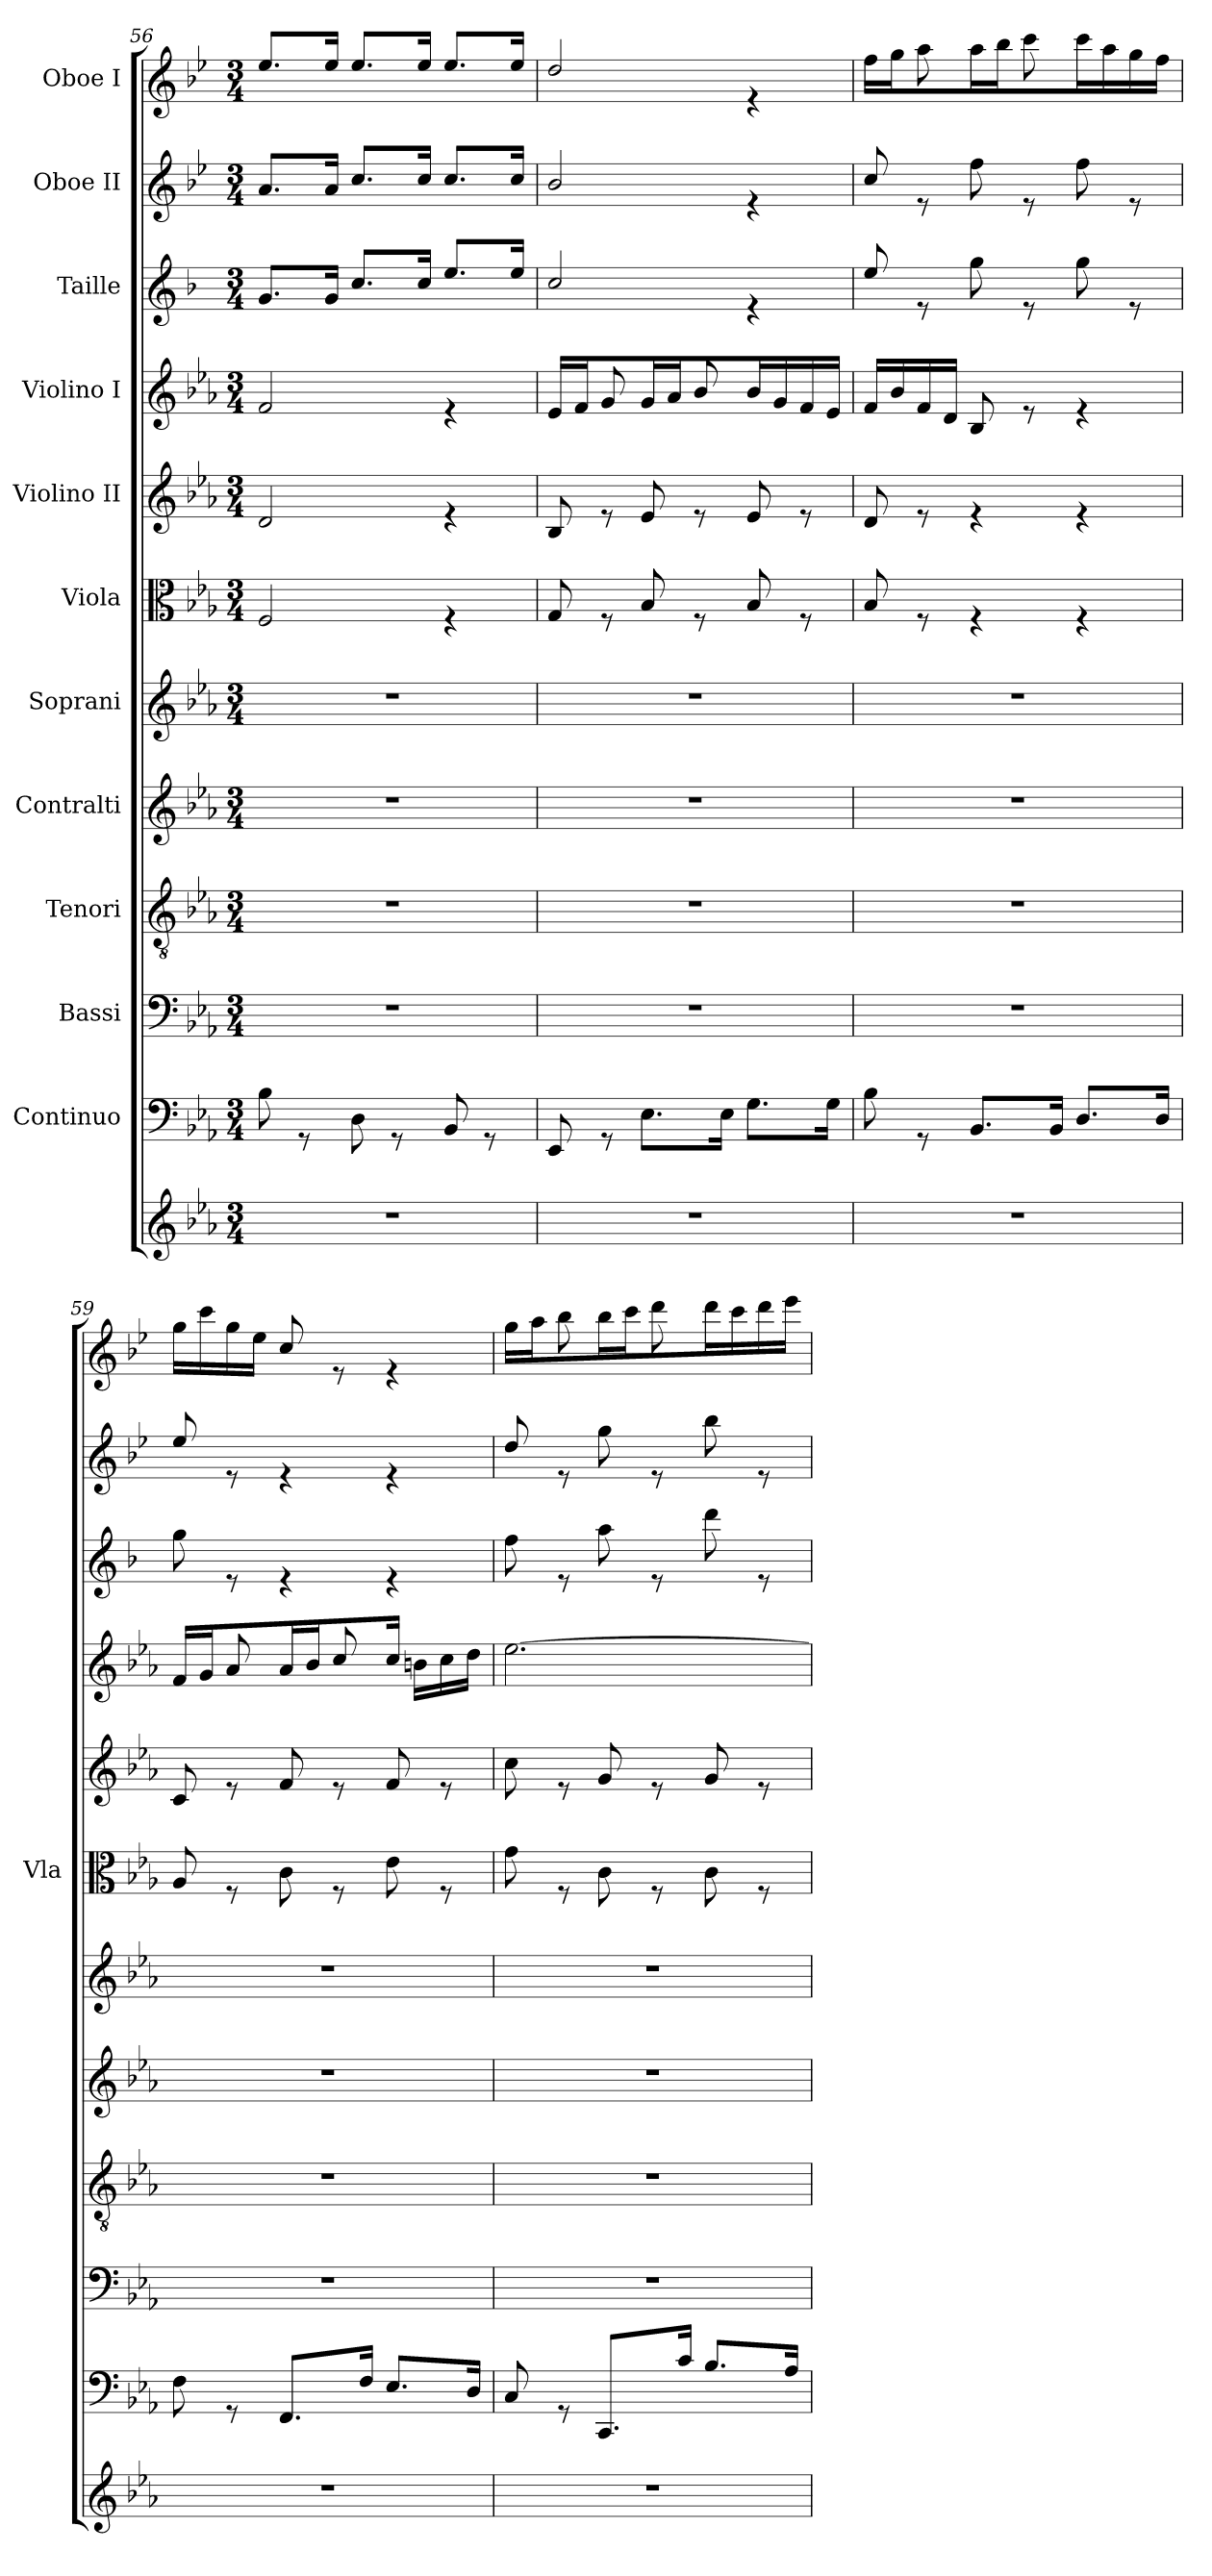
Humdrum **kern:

**kern	**kern	**kern	**kern	**kern	**kern	**kern	**kern	**kern	**kern	**kern	**kern
*part12	*part11	*part10	*part9	*part8	*part7	*part6	*part5	*part4	*part3	*part2	*part1
*staff12	*staff11	*staff10	*staff9	*staff8	*staff7	*staff6	*staff5	*staff4	*staff3	*staff2	*staff1
*	*I"Continuo	*I"Bassi	*I"Tenori	*I"Contralti	*I"Soprani	*I"Viola	*I"Violino II	*I"Violino I	*I"Taille	*I"Oboe II	*I"Oboe I
*	*	*	*	*	*	*I'Vla	*	*	*	*	*
*clefG2	*clefF4	*clefF4	*clefGv2	*clefG2	*clefG2	*clefC3	*clefG2	*clefG2	*clefG2	*clefG2	*clefG2
*	*	*	*	*	*	*	*	*	*ITrd4c7	*ITrd4c7	*ITrd4c7
*k[b-e-a-]	*k[b-e-a-]	*k[b-e-a-]	*k[b-e-a-]	*k[b-e-a-]	*k[b-e-a-]	*k[b-e-a-]	*k[b-e-a-]	*k[b-e-a-]	*k[b-e-]	*k[b-e-a-]	*k[b-e-a-]
*E-:	*E-:	*E-:	*E-:	*E-:	*E-:	*E-:	*E-:	*E-:	*B-:	*E-:	*E-:
*M3/4	*M3/4	*M3/4	*M3/4	*M3/4	*M3/4	*M3/4	*M3/4	*M3/4	*M3/4	*M3/4	*M3/4
=56	=56	=56	=56	=56	=56	=56	=56	=56	=56	=56	=56
2.r	8B-\	2.r	2.r	2.r	2.r	2F/	2d/	2f/	8.c/L	8.d/L	8.a-/L
.	8rGG	.	.	.	.	.	.	.	.	.	.
.	.	.	.	.	.	.	.	.	16c/Jk	16d/Jk	16a-/Jk
.	8D\	.	.	.	.	.	.	.	8.f/L	8.f/L	8.a-/L
.	8rGG	.	.	.	.	.	.	.	.	.	.
.	.	.	.	.	.	.	.	.	16f/Jk	16f/Jk	16a-/Jk
.	8BB-/	.	.	.	.	4rF	4re	4re	8.a/L	8.f/L	8.a-/L
.	8rGG	.	.	.	.	.	.	.	.	.	.
.	.	.	.	.	.	.	.	.	16a/Jk	16f/Jk	16a-/Jk
=57	=57	=57	=57	=57	=57	=57	=57	=57	=57	=57	=57
*	*	*	*	*	*	*	*	*^	*	*	*
2.r	8EE-/	2.r	2.r	2.r	2.r	8G/	8B-/	16e-/LL	8ryy	2f/	2e-/	2g/
.	.	.	.	.	.	.	.	16f/	.	.	.	.
.	8rGG	.	.	.	.	8rF	8re	8ryy	8g/	.	.	.
.	8.E-\L	.	.	.	.	8B-/	8e-/	16g/	8ryy	.	.	.
.	.	.	.	.	.	.	.	16a-/	.	.	.	.
.	.	.	.	.	.	8rF	8re	8ryy	8b-/	.	.	.
.	16E-\Jk	.	.	.	.	.	.	.	.	.	.	.
.	8.G\L	.	.	.	.	8B-/	8e-/	16b-/	4ryy	4re	4re	4re
.	.	.	.	.	.	.	.	16g/	.	.	.	.
.	.	.	.	.	.	8rF	8re	16f/	.	.	.	.
.	16G\Jk	.	.	.	.	.	.	16e-/JJ	.	.	.	.
*	*	*	*	*	*	*	*	*v	*v	*	*	*
=58	=58	=58	=58	=58	=58	=58	=58	=58	=58	=58	=58
*	*	*	*	*	*	*	*	*	*	*	*^
2.r	8B-\	2.r	2.r	2.r	2.r	8B-/	8d/	16f/LL	8a/	8f/	16b-\LL	8ryy
.	.	.	.	.	.	.	.	16b-/	.	.	16cc\	.
.	8rGG	.	.	.	.	8rF	8re	16f/	8re	8re	8ryy	8dd\
.	.	.	.	.	.	.	.	16d/JJ	.	.	.	.
.	8.BB-/L	.	.	.	.	4rF	4re	8B-/	8cc\	8b-\	16dd\	8ryy
.	.	.	.	.	.	.	.	.	.	.	16ee-\	.
.	.	.	.	.	.	.	.	8re	8re	8re	8ryy	8ff\
.	16BB-/Jk	.	.	.	.	.	.	.	.	.	.	.
.	8.D/L	.	.	.	.	4rF	4re	4re	8cc\	8b-\	16ff\	4ryy
.	.	.	.	.	.	.	.	.	.	.	16dd\	.
.	.	.	.	.	.	.	.	.	8re	8re	16cc\	.
.	16D/Jk	.	.	.	.	.	.	.	.	.	16b-\JJ	.
*	*	*	*	*	*	*	*	*	*	*	*v	*v
=59	=59	=59	=59	=59	=59	=59	=59	=59	=59	=59	=59
*	*	*	*	*	*	*	*	*^	*	*	*
2.r	8F\	2.r	2.r	2.r	2.r	8A-/	8c/	16f/LL	8ryy	8cc\	8a-/	16cc\LL
.	.	.	.	.	.	.	.	16g/	.	.	.	16ff\
.	8rGG	.	.	.	.	8rF	8re	8ryy	8a-/	8re	8re	16cc\
.	.	.	.	.	.	.	.	.	.	.	.	16a-\JJ
.	8.FF/L	.	.	.	.	8c\	8f/	16a-/	8ryy	4re	4re	8f/
.	.	.	.	.	.	.	.	16b-/	.	.	.	.
.	.	.	.	.	.	8rF	8re	8ryy	8cc/	.	.	8re
.	16F/Jk	.	.	.	.	.	.	.	.	.	.	.
.	8.E-/L	.	.	.	.	8e-\	8f/	16cc/JJ	16ryy	4re	4re	4re
.	.	.	.	.	.	.	.	8.ryy	16bn\LL	.	.	.
.	.	.	.	.	.	8rF	8re	.	16cc\	.	.	.
.	16D/Jk	.	.	.	.	.	.	.	16dd\JJ	.	.	.
*	*	*	*	*	*	*	*	*v	*v	*	*	*
!!LO:PB:g=z
=60	=60	=60	=60	=60	=60	=60	=60	=60	=60	=60	=60
*	*	*	*	*	*	*	*	*	*	*	*^
2.r	8C/	2.r	2.r	2.r	2.r	8g\	8cc\	[2.ee-\	8b-\	8g/	16cc\LL	8ryy
.	.	.	.	.	.	.	.	.	.	.	16dd\	.
.	8rGG	.	.	.	.	8rF	8re	.	8re	8re	8ryy	8ee-\
.	8.CC/L	.	.	.	.	8c\	8g/	.	8dd\	8cc\	16ee-\	8ryy
.	.	.	.	.	.	.	.	.	.	.	16ff\	.
.	.	.	.	.	.	8rF	8re	.	8re	8re	8ryy	8gg\
.	16c/Jk	.	.	.	.	.	.	.	.	.	.	.
.	8.B-/L	.	.	.	.	8c\	8g/	.	8gg\	8ee-\	16gg\	4ryy
.	.	.	.	.	.	.	.	.	.	.	16ff\	.
.	.	.	.	.	.	8rF	8re	.	8re	8re	16gg\	.
.	16A-/Jk	.	.	.	.	.	.	.	.	.	16aa-\JJ	.
*	*	*	*	*	*	*	*	*	*	*	*v	*v
=	=	=	=	=	=	=	=	=	=	=	=
*-	*-	*-	*-	*-	*-	*-	*-	*-	*-	*-	*-
